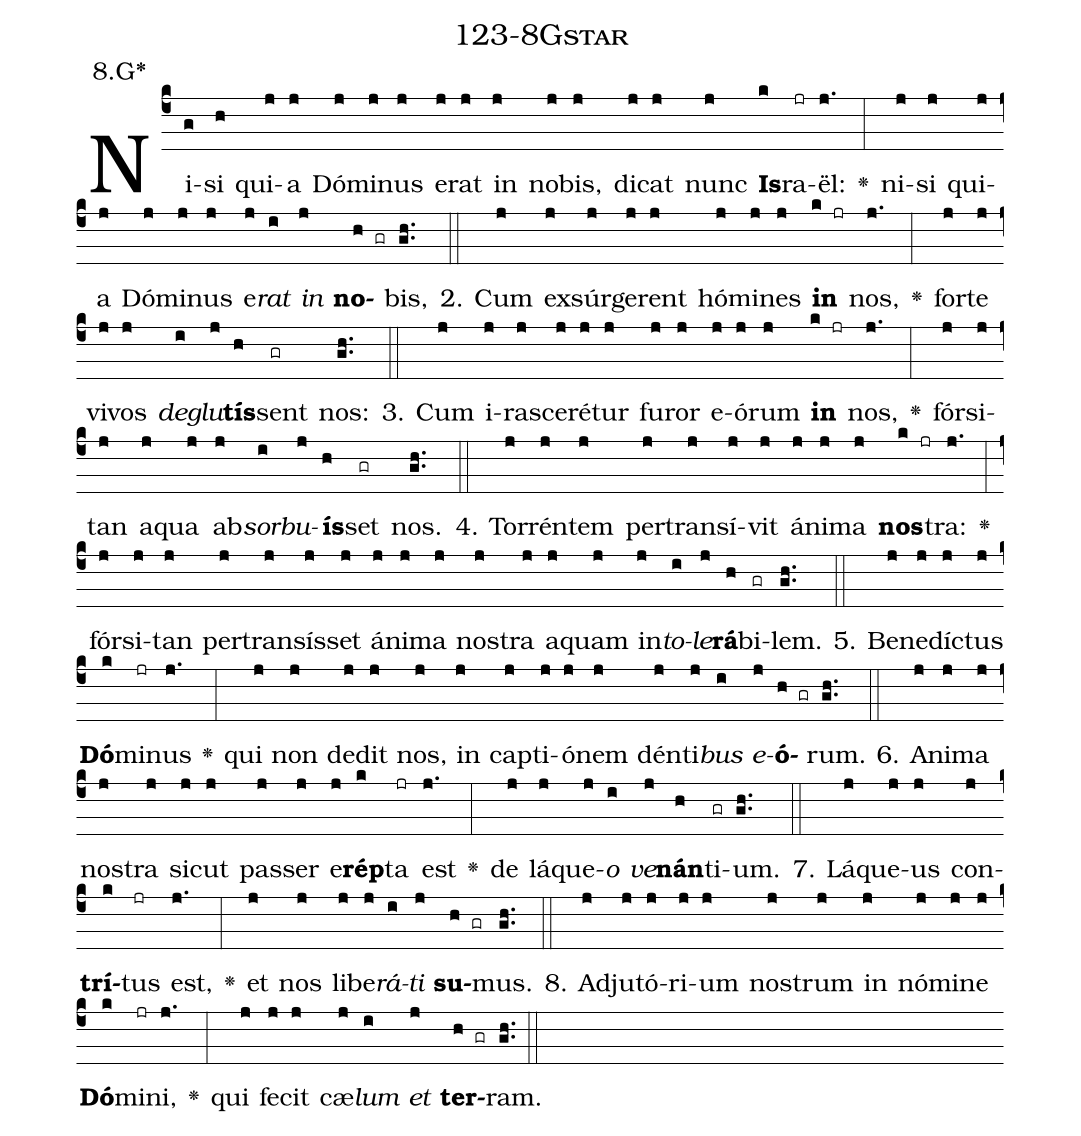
name: 123-8Gstar;
annotation: 8.G*;
%%
(c4)Ni(g)si(h) qui(j)a(j) Dó(j)mi(j)nus(j) e(j)rat(j) in(j) no(j)bis,(j) di(j)cat(j) nunc(j) <b>Is</b>(k)ra(jr)ël:(j.) <v>\greheightstar</v>(:) ni(j)si(j) qui(j)a(j) Dó(j)mi(j)nus(j) e(j)<i>rat</i>(i) <i>in</i>(j) <b>no</b>(h gr)bis,(gh..) (::)
2. Cum(j) ex(j)súr(j)ge(j)rent(j) hó(j)mi(j)nes(j) <b>in</b>(k jr) nos,(j.) <v>\greheightstar</v>(:) for(j)te(j) vi(j)vos(j) <i>de</i>(i)<i>glu</i>(j)<b>tís</b>(h)sent(gr) nos:(gh..) (::)
3. Cum(j) i(j)ra(j)sce(j)ré(j)tur(j) fu(j)ror(j) e(j)ó(j)rum(j) <b>in</b>(k jr) nos,(j.) <v>\greheightstar</v>(:) fór(j)si(j)tan(j) a(j)qua(j) ab(j)<i>sor</i>(i)<i>bu</i>(j)<b>ís</b>(h)set(gr) nos.(gh..) (::)
4. Tor(j)rén(j)tem(j) per(j)trans(j)í(j)vit(j) á(j)ni(j)ma(j) <b>nos</b>(k jr)tra:(j.) <v>\greheightstar</v>(:) fór(j)si(j)tan(j) per(j)trans(j)ís(j)set(j) á(j)ni(j)ma(j) nos(j)tra(j) a(j)quam(j) in(j)<i>to</i>(i)<i>le</i>(j)<b>rá</b>(h)bi(gr)lem.(gh..) (::)
5. Be(j)ne(j)díc(j)tus(j) <b>Dó</b>(k)mi(jr)nus(j.) <v>\greheightstar</v>(:) qui(j) non(j) de(j)dit(j) nos,(j) in(j) cap(j)ti(j)ó(j)nem(j) dén(j)ti(j)<i>bus</i>(i) <i>e</i>(j)<b>ó</b>(h gr)rum.(gh..) (::)
6. A(j)ni(j)ma(j) nos(j)tra(j) sic(j)ut(j) pas(j)ser(j) e(j)<b>rép</b>(k)ta(jr) est(j.) <v>\greheightstar</v>(:) de(j) lá(j)que(j)<i>o</i>(i) <i>ve</i>(j)<b>nán</b>(h)ti(gr)um.(gh..) (::)
7. Lá(j)que(j)us(j) con(j)<b>trí</b>(k)tus(jr) est,(j.) <v>\greheightstar</v>(:) et(j) nos(j) li(j)be(j)<i>rá</i>(i)<i>ti</i>(j) <b>su</b>(h gr)mus.(gh..) (::)
8. Ad(j)ju(j)tó(j)ri(j)um(j) nos(j)trum(j) in(j) nó(j)mi(j)ne(j) <b>Dó</b>(k)mi(jr)ni,(j.) <v>\greheightstar</v>(:) qui(j) fe(j)cit(j) cæ(j)<i>lum</i>(i) <i>et</i>(j) <b>ter</b>(h gr)ram.(gh..) (::)
